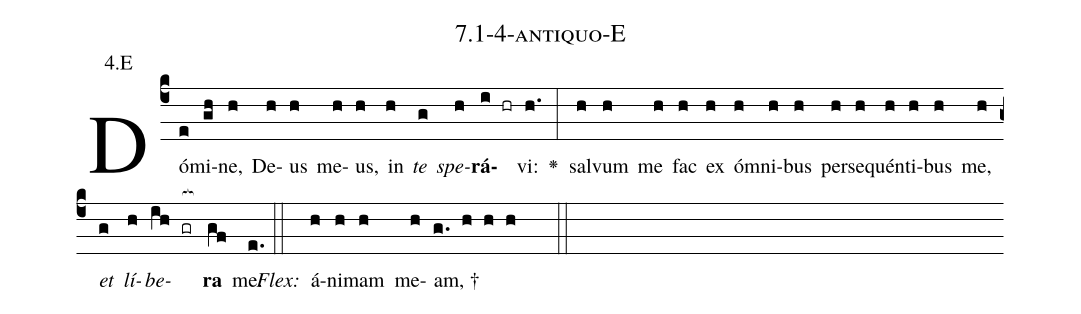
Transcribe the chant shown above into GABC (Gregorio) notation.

name: 7.1-4-antiquo-E;
annotation: 4.E;
%%
(c4)Dó(e)mi(gh)ne,(h) De(h)us(h) me(h)us,(h) in(h) <i>te</i>(g) <i>spe</i>(h)<b>rá</b>(i hr)vi:(h.) <v>\greheightstar</v>(:) sal(h)vum(h) me(h) fac(h) ex(h) óm(h)ni(h)bus(h) per(h)se(h)quén(h)ti(h)bus(h) me,(h) <i>et</i>(g) <i>lí</i>(h)<i>be</i>(ih gr[ocb:1{])<b>ra</b>(gf[ocb:0}]) me.(e.) (::)
<i>Flex:</i>()  á(h)ni(h)mam(h) me(h)am, †(g. h h h  ::)

%E(h) u(g) o(h) u(ih) a(gf) e.(e.) (::)
